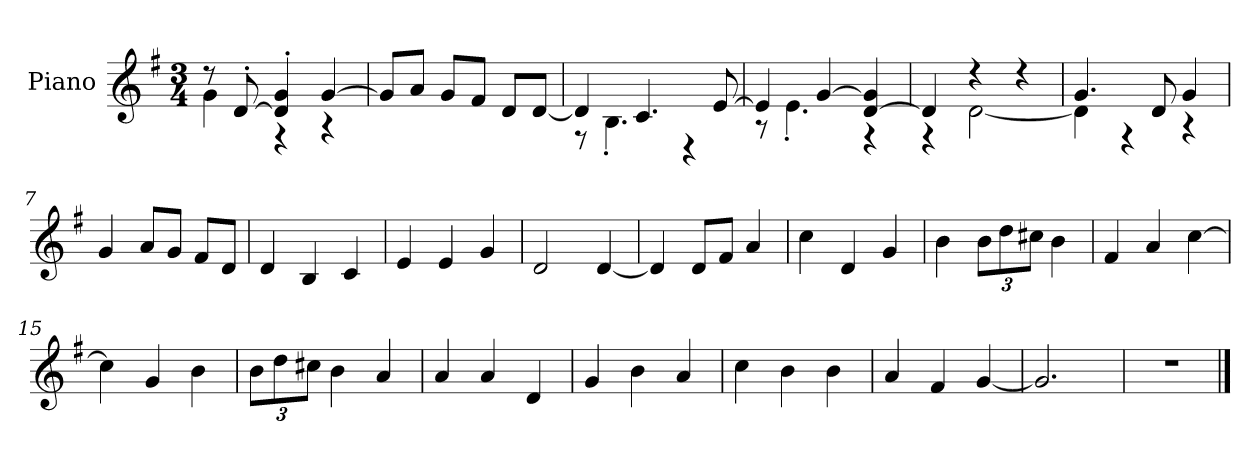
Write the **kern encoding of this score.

**kern
*part1
*staff1
*I"Piano
*I'P-no
*clefG2
*k[f#]
*M3/4
*MM179
=1
*^
8r	4g\
[8d'/	.
4d/]' 4g/'	4r
[4g/	4r
*v	*v
=2
8g/L]
8a/J
8g/L
8f#/J
8d/L
[8d/J
=3
*^
4d/]	8r
.	4.B'\
4.c/	.
.	4r
[8e/	.
=4	=4
4e/]	8r
.	4.e'\
[4g/	.
[4d/ 4g/]	4r
=5	=5
4d/]	4r
4r	[2d\
4r	.
=6	=6
4.g/	4d\]
.	4r
8d/	.
4g/	4r
*v	*v
=7
4g/
8a/L
8g/J
8f#/L
8d/J
!!LO:LB:g=z
=8
4d/
4B/
4c/
=9
4e/
4e/
4g/
=10
2d/
[4d/
=11
4d/]
8d/L
8f#/J
4a/
=12
4cc\
4d/
4g/
=13
4b\
*Xbrackettup
12b\L
12dd\
12cc#X\J
4b\
=14
4f#/
4a/
[4cc\
=15
4cc\]
4g/
4b\
=16
12b\L
12dd\
12cc#X\J
4b\
4a/
=17
4a/
4a/
4d/
!!LO:LB:g=z
=18
4g/
4b\
4a/
=19
4cc\
4b\
4b\
=20
4a/
4f#/
[4g/
=21
2.g/]
=22
2.r
==
*-
